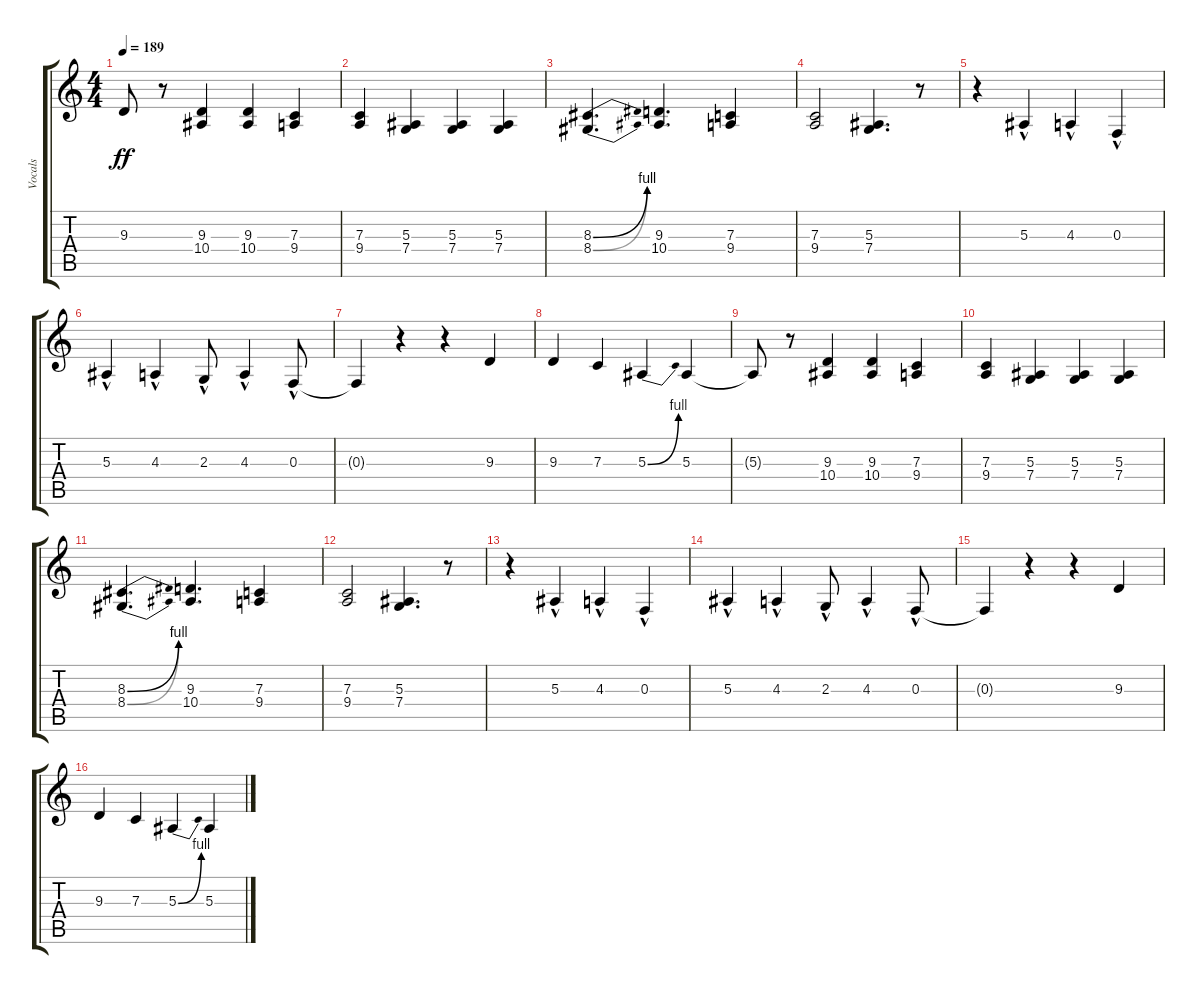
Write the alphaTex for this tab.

\track ("Vocals" "Vocals") {instrument bassoon}
\staff {score tabs}
\tuning (D4 A3 F3 C3 G2 D2) {hide}
\ts (4 4)
\tempo 189
\clef g2
\ks c
9.3{t}.8{dy ff} r.8 (9.3 10.4).4 (9.3 10.4).4 (7.3 9.4).4 |
(7.3 9.4).4 (5.3 7.4).4 (5.3 7.4).4 (5.3 7.4).4 |
(8.3{be (bend 0 0 60 4)} 8.4{be (bend 0 0 60 4)}).4{d} (9.3 10.4).4{d} (7.3 9.4).4 |
(7.3 9.4).2 (5.3 7.4).4{d} r.8 |
r.4 5.3{hac}.4 4.3{hac}.4 0.3{hac}.4 |
5.3{hac}.4 4.3{hac}.4 2.3{hac}.8 4.3{hac}.4 0.3{hac}.8 |
0.3{t}.4 r.4 r.4 9.3.4 |
9.3.4 7.3.4 5.3{be (bend 0 0 60 4)}.4 5.3.4 |
5.3{t}.8 r.8 (9.3 10.4).4 (9.3 10.4).4 (7.3 9.4).4 |
(7.3 9.4).4 (5.3 7.4).4 (5.3 7.4).4 (5.3 7.4).4 |
(8.3{be (bend 0 0 60 4)} 8.4{be (bend 0 0 60 4)}).4{d} (9.3 10.4).4{d} (7.3 9.4).4 |
(7.3 9.4).2 (5.3 7.4).4{d} r.8 |
r.4 5.3{hac}.4 4.3{hac}.4 0.3{hac}.4 |
5.3{hac}.4 4.3{hac}.4 2.3{hac}.8 4.3{hac}.4 0.3{hac}.8 |
0.3{t}.4 r.4 r.4 9.3.4 |
9.3.4 7.3.4 5.3{be (bend 0 0 60 4)}.4 5.3.4
